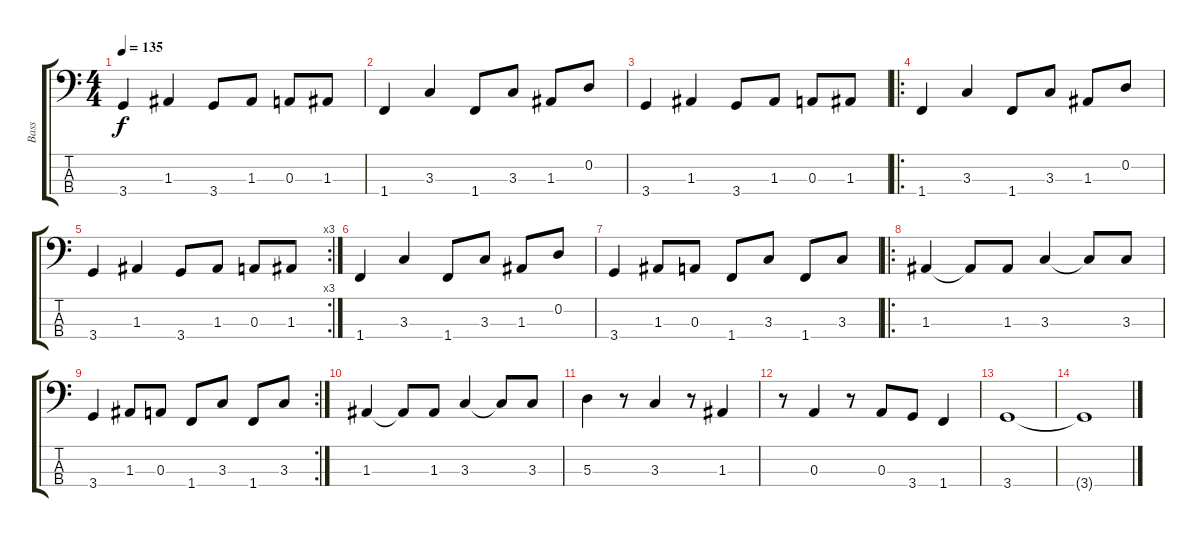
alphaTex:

\track ("Bass" "Bass") {instrument electricbassfinger}
\staff {score tabs}
\tuning (G2 D2 A1 E1) {hide}
\ts (4 4)
\tempo 135
\clef f4
\ks c
3.4.4{dy f} 1.3.4 3.4.8 1.3.8 0.3.8 1.3.8 |
1.4.4 3.3.4 1.4.8 3.3.8 1.3.8 0.2.8 |
3.4.4 1.3.4 3.4.8 1.3.8 0.3.8 1.3.8 |
\ro
1.4.4 3.3.4 1.4.8 3.3.8 1.3.8 0.2.8 |
\rc 3
3.4.4 1.3.4 3.4.8 1.3.8 0.3.8 1.3.8 |
1.4.4 3.3.4 1.4.8 3.3.8 1.3.8 0.2.8 |
3.4.4 1.3.8 0.3.8 1.4.8 3.3.8 1.4.8 3.3.8 |
\ro
1.3.4 1.3{t}.8 1.3.8 3.3.4 3.3{t}.8 3.3.8 |
\rc 2
3.4.4 1.3.8 0.3.8 1.4.8 3.3.8 1.4.8 3.3.8 |
1.3.4 1.3{t}.8 1.3.8 3.3.4 3.3{t}.8 3.3.8 |
5.3.4 r.8 3.3.4 r.8 1.3.4 |
r.8 0.3.4 r.8 0.3.8 3.4.8 1.4.4 |
3.4.1 |
3.4{t}.1
